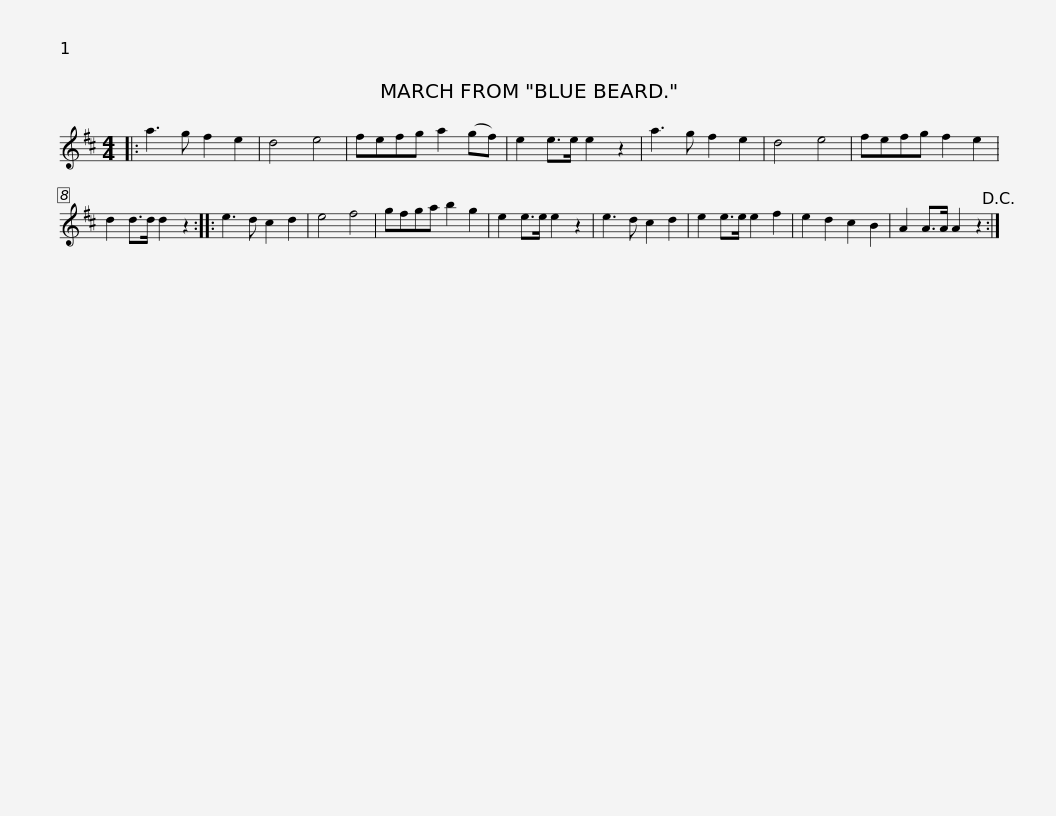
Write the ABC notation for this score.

X:1
L:1/8
M:4/4
I:linebreak $
K:D
V:1 treble
V:1
|: a3 g f2 e2 | d4 e4 | fefg a2 (gf) | e2 e>e e2 z2 | a3 g f2 e2 | %5
 d4 e4 | fefg f2 e2 | d2 d>d d2 z2 ::$ e3 d c2 d2 | e4 f4 | %10
 gfga b2 g2 | e2 e>e e2 z2 | e3 d c2 d2 | e2 e>e e2 f2 | e2 d2 c2 B2 | %15
 A2 A>A A2 z2!D.C.! :| %16
